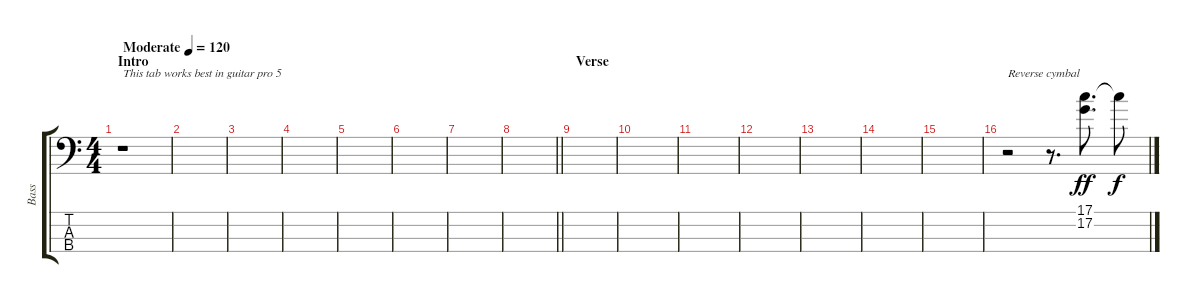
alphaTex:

\track ("Bass" "Bass") {instrument electricbassfinger}
\staff {score tabs}
\tuning (G2 D2 A1 D1) {hide}
\ts (4 4)
\section ("" "Intro")
\tempo (120 "Moderate")
\clef f4
\ks c
r.1{txt "This tab works best in guitar pro 5" dy ff instrument electricbassfinger} |
|
|
|
|
|
|
\barLineRight lightlight
|
\section ("" "Verse")
|
|
|
|
|
|
|
r.2{txt "Reverse cymbal"} r.8{d instrument reversecymbal} (17.1 17.2).8{d} 17.1{t}.8{dy f}
